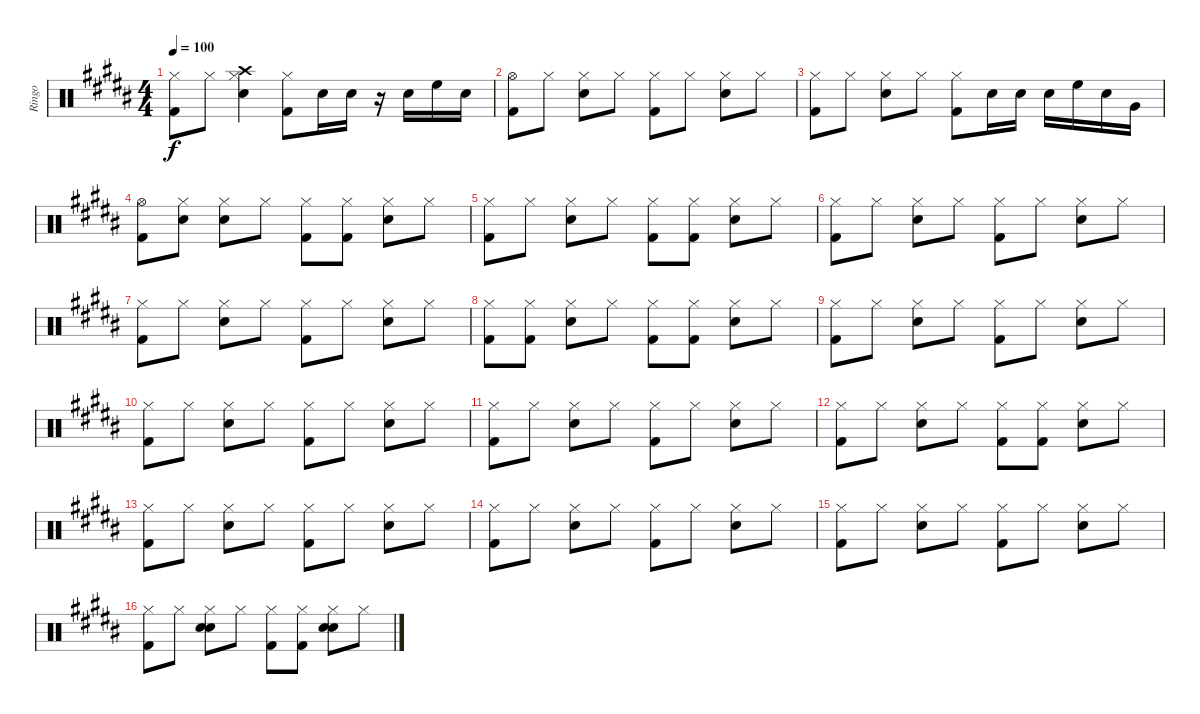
\track ("Ringo" "Ringo") {instrument percussion}
\staff {score}
\articulation defaults
\ts (4 4)
\tempo 100
\clef neutral
\ks b
("Hi-Hat (closed)" "Kick (hit) 2").8{dy f} "Hi-Hat (closed)".8 ("Hi-Hat (closed)" "Crash high (hit)" "Snare (hit) 2").4 ("Hi-Hat (closed)" "Kick (hit) 2").8 "Snare (hit) 2".16 "Snare (hit) 2".16 r.16 "Snare (hit) 2".16 "High Floor Tom (hit)".16 "Snare (hit) 2".16 |
("Hi-Hat (open)" "Kick (hit) 2").8 "Hi-Hat (closed)".8 ("Hi-Hat (closed)" "Snare (hit) 2").8 "Hi-Hat (closed)".8 ("Hi-Hat (closed)" "Kick (hit) 2").8 "Hi-Hat (closed)".8 ("Hi-Hat (closed)" "Snare (hit) 2").8 "Hi-Hat (closed)".8 |
("Hi-Hat (closed)" "Kick (hit) 2").8 "Hi-Hat (closed)".8 ("Hi-Hat (closed)" "Snare (hit) 2").8 "Hi-Hat (closed)".8 ("Hi-Hat (closed)" "Kick (hit) 2").8 "Snare (hit) 2".16 "Snare (hit) 2".16 "Snare (hit) 2".16 "High Floor Tom (hit)".16 "Snare (hit) 2".16 "Very Low Tom (hit)".16 |
("Hi-Hat (open)" "Kick (hit) 2").8 ("Hi-Hat (closed)" "Snare (hit) 2").8 ("Hi-Hat (closed)" "Snare (hit) 2").8 "Hi-Hat (closed)".8 ("Hi-Hat (closed)" "Kick (hit) 2").8 ("Hi-Hat (closed)" "Kick (hit) 2").8 ("Hi-Hat (closed)" "Snare (hit) 2").8 "Hi-Hat (closed)".8 |
("Hi-Hat (closed)" "Kick (hit) 2").8 "Hi-Hat (closed)".8 ("Hi-Hat (closed)" "Snare (hit) 2").8 "Hi-Hat (closed)".8 ("Hi-Hat (closed)" "Kick (hit) 2").8 ("Hi-Hat (closed)" "Kick (hit) 2").8 ("Hi-Hat (closed)" "Snare (hit) 2").8 "Hi-Hat (closed)".8 |
("Hi-Hat (closed)" "Kick (hit) 2").8 "Hi-Hat (closed)".8 ("Hi-Hat (closed)" "Snare (hit) 2").8 "Hi-Hat (closed)".8 ("Hi-Hat (closed)" "Kick (hit) 2").8 "Hi-Hat (closed)".8 ("Hi-Hat (closed)" "Snare (hit) 2").8 "Hi-Hat (closed)".8 |
("Hi-Hat (closed)" "Kick (hit) 2").8 "Hi-Hat (closed)".8 ("Hi-Hat (closed)" "Snare (hit) 2").8 "Hi-Hat (closed)".8 ("Hi-Hat (closed)" "Kick (hit) 2").8 "Hi-Hat (closed)".8 ("Hi-Hat (closed)" "Snare (hit) 2").8 "Hi-Hat (closed)".8 |
("Hi-Hat (closed)" "Kick (hit) 2").8 ("Hi-Hat (closed)" "Kick (hit) 2").8 ("Hi-Hat (closed)" "Snare (hit) 2").8 "Hi-Hat (closed)".8 ("Hi-Hat (closed)" "Kick (hit) 2").8 ("Hi-Hat (closed)" "Kick (hit) 2").8 ("Hi-Hat (closed)" "Snare (hit) 2").8 "Hi-Hat (closed)".8 |
("Hi-Hat (closed)" "Kick (hit) 2").8 "Hi-Hat (closed)".8 ("Hi-Hat (closed)" "Snare (hit) 2").8 "Hi-Hat (closed)".8 ("Hi-Hat (closed)" "Kick (hit) 2").8 "Hi-Hat (closed)".8 ("Hi-Hat (closed)" "Snare (hit) 2").8 "Hi-Hat (closed)".8 |
("Hi-Hat (closed)" "Kick (hit) 2").8 "Hi-Hat (closed)".8 ("Hi-Hat (closed)" "Snare (hit) 2").8 "Hi-Hat (closed)".8 ("Hi-Hat (closed)" "Kick (hit) 2").8 "Hi-Hat (closed)".8 ("Hi-Hat (closed)" "Snare (hit) 2").8 "Hi-Hat (closed)".8 |
("Hi-Hat (closed)" "Kick (hit) 2").8 "Hi-Hat (closed)".8 ("Hi-Hat (closed)" "Snare (hit) 2").8 "Hi-Hat (closed)".8 ("Hi-Hat (closed)" "Kick (hit) 2").8 "Hi-Hat (closed)".8 ("Hi-Hat (closed)" "Snare (hit) 2").8 "Hi-Hat (closed)".8 |
("Hi-Hat (closed)" "Kick (hit) 2").8 "Hi-Hat (closed)".8 ("Hi-Hat (closed)" "Snare (hit) 2").8 "Hi-Hat (closed)".8 ("Hi-Hat (closed)" "Kick (hit) 2").8 ("Hi-Hat (closed)" "Kick (hit) 2").8 ("Hi-Hat (closed)" "Snare (hit) 2").8 "Hi-Hat (closed)".8 |
("Hi-Hat (closed)" "Kick (hit) 2").8 "Hi-Hat (closed)".8 ("Hi-Hat (closed)" "Snare (hit) 2").8 "Hi-Hat (closed)".8 ("Hi-Hat (closed)" "Kick (hit) 2").8 "Hi-Hat (closed)".8 ("Hi-Hat (closed)" "Snare (hit) 2").8 "Hi-Hat (closed)".8 |
("Hi-Hat (closed)" "Kick (hit) 2").8 "Hi-Hat (closed)".8 ("Hi-Hat (closed)" "Snare (hit) 2").8 "Hi-Hat (closed)".8 ("Hi-Hat (closed)" "Kick (hit) 2").8 "Hi-Hat (closed)".8 ("Hi-Hat (closed)" "Snare (hit) 2").8 "Hi-Hat (closed)".8 |
("Hi-Hat (closed)" "Kick (hit) 2").8 "Hi-Hat (closed)".8 ("Hi-Hat (closed)" "Snare (hit) 2").8 "Hi-Hat (closed)".8 ("Hi-Hat (closed)" "Kick (hit) 2").8 "Hi-Hat (closed)".8 ("Hi-Hat (closed)" "Snare (hit) 2").8 "Hi-Hat (closed)".8 |
("Hi-Hat (closed)" "Kick (hit) 2").8 "Hi-Hat (closed)".8 ("Hi-Hat (closed)" "Snare (hit) 2" "Snare (hit) 2").8 "Hi-Hat (closed)".8 ("Hi-Hat (closed)" "Kick (hit) 2").8 ("Hi-Hat (closed)" "Kick (hit) 2").8 ("Hi-Hat (closed)" "Snare (hit) 2" "Snare (hit) 2").8 "Hi-Hat (closed)".8
